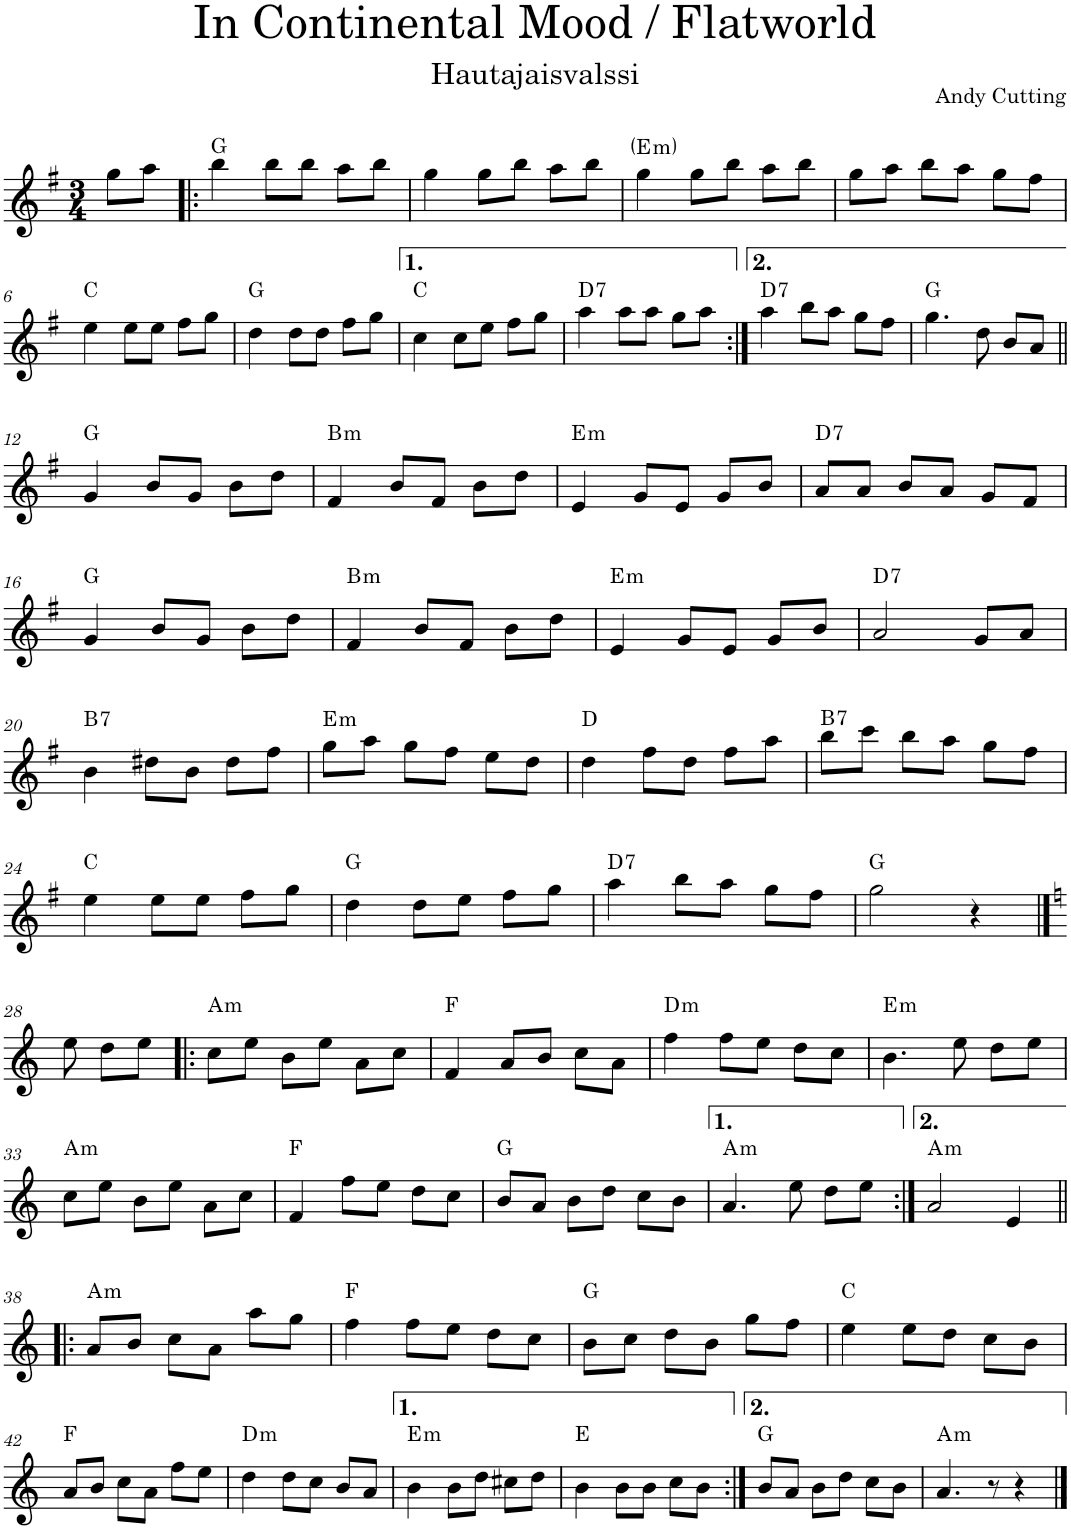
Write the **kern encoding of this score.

**kern	**harte
*part1	*part1
*staff1	*
*I"Violin	*
*I'Vln.	*
*clefG2	*
*k[f#]	*
*M3/4	*
=1	=1
8gg\L	.
8aa\J	.
=2!|:	=2!|:
4bb\	G:maj
8bb\L	.
8bb\J	.
8aa\L	.
8bb\J	.
=3	=3
4gg\	.
8gg\L	.
8bb\J	.
8aa\L	.
8bb\J	.
=4	=4
!	!LO:H:kt=m
4gg\	E:min
8gg\L	.
8bb\J	.
8aa\L	.
8bb\J	.
=5	=5
8gg\L	.
8aa\J	.
8bb\L	.
8aa\J	.
8gg\L	.
8ff#\J	.
!!LO:LB:g=z
=6	=6
4ee\	C:maj
8ee\L	.
8ee\J	.
8ff#\L	.
8gg\J	.
=7	=7
4dd\	G:maj
8dd\L	.
8dd\J	.
8ff#\L	.
8gg\J	.
=8	=8
4cc\	C:maj
8cc\L	.
8ee\J	.
8ff#\L	.
8gg\J	.
=9	=9
!	!LO:H:kt=7
4aa\	D:7
8aa\L	.
8aa\J	.
8gg\L	.
8aa\J	.
=10:|!	=10:|!
!	!LO:H:kt=7
4aa\	D:7
8bb\L	.
8aa\J	.
8gg\L	.
8ff#\J	.
=11	=11
4.gg\	G:maj
8dd\	.
8b/L	.
8a/J	.
!!LO:LB:g=z
=12||	=12||
4g/	G:maj
8b/L	.
8g/J	.
8b\L	.
8dd\J	.
=13	=13
!	!LO:H:kt=m
4f#/	B:min
8b/L	.
8f#/J	.
8b\L	.
8dd\J	.
=14	=14
!	!LO:H:kt=m
4e/	E:min
8g/L	.
8e/J	.
8g/L	.
8b/J	.
=15	=15
!	!LO:H:kt=7
8a/L	D:7
8a/J	.
8b/L	.
8a/J	.
8g/L	.
8f#/J	.
!!LO:LB:g=z
=16	=16
4g/	G:maj
8b/L	.
8g/J	.
8b\L	.
8dd\J	.
=17	=17
!	!LO:H:kt=m
4f#/	B:min
8b/L	.
8f#/J	.
8b\L	.
8dd\J	.
=18	=18
!	!LO:H:kt=m
4e/	E:min
8g/L	.
8e/J	.
8g/L	.
8b/J	.
=19	=19
!	!LO:H:kt=7
2a/	D:7
8g/L	.
8a/J	.
!!LO:LB:g=z
=20	=20
!	!LO:H:kt=7
4b\	B:7
8dd#X\L	.
8b\J	.
8dd#\L	.
8ff#\J	.
=21	=21
!	!LO:H:kt=m
8gg\L	E:min
8aa\J	.
8gg\L	.
8ff#\J	.
8ee\L	.
8dd\J	.
=22	=22
4dd\	D:maj
8ff#\L	.
8dd\J	.
8ff#\L	.
8aa\J	.
=23	=23
!	!LO:H:kt=7
8bb\L	B:7
8ccc\J	.
8bb\L	.
8aa\J	.
8gg\L	.
8ff#\J	.
!!LO:LB:g=z
=24	=24
4ee\	C:maj
8ee\L	.
8ee\J	.
8ff#\L	.
8gg\J	.
=25	=25
4dd\	G:maj
8dd\L	.
8ee\J	.
8ff#\L	.
8gg\J	.
=26	=26
!	!LO:H:kt=7
4aa\	D:7
8bb\L	.
8aa\J	.
8gg\L	.
8ff#\J	.
=27	=27
2gg\	G:maj
4r	.
!!LO:LB:g=z
==28	==28
*k[]	*
8ee\	.
8dd\L	.
8ee\J	.
=29!|:	=29!|:
!	!LO:H:kt=m
8cc\L	A:min
8ee\J	.
8b\L	.
8ee\J	.
8a\L	.
8cc\J	.
=30	=30
4f/	F:maj
8a/L	.
8b/J	.
8cc\L	.
8a\J	.
=31	=31
!	!LO:H:kt=m
4ff\	D:min
8ff\L	.
8ee\J	.
8dd\L	.
8cc\J	.
=32	=32
!	!LO:H:kt=m
4.b\	E:min
8ee\	.
8dd\L	.
8ee\J	.
!!LO:LB:g=z
=33	=33
!	!LO:H:kt=m
8cc\L	A:min
8ee\J	.
8b\L	.
8ee\J	.
8a\L	.
8cc\J	.
=34	=34
4f/	F:maj
8ff\L	.
8ee\J	.
8dd\L	.
8cc\J	.
=35	=35
8b/L	G:maj
8a/J	.
8b\L	.
8dd\J	.
8cc\L	.
8b\J	.
=36	=36
!	!LO:H:kt=m
4.a/	A:min
8ee\	.
8dd\L	.
8ee\J	.
=37:|!	=37:|!
!	!LO:H:kt=m
2a/	A:min
4e/	.
!!LO:LB:g=z
=38!|:	=38!|:
!	!LO:H:kt=m
8a/L	A:min
8b/J	.
8cc\L	.
8a\J	.
8aa\L	.
8gg\J	.
=39	=39
4ff\	F:maj
8ff\L	.
8ee\J	.
8dd\L	.
8cc\J	.
=40	=40
8b\L	G:maj
8cc\J	.
8dd\L	.
8b\J	.
8gg\L	.
8ff\J	.
=41	=41
4ee\	C:maj
8ee\L	.
8dd\J	.
8cc\L	.
8b\J	.
!!LO:LB:g=z
=42	=42
8a/L	F:maj
8b/J	.
8cc\L	.
8a\J	.
8ff\L	.
8ee\J	.
=43	=43
!	!LO:H:kt=m
4dd\	D:min
8dd\L	.
8cc\J	.
8b/L	.
8a/J	.
=44	=44
!	!LO:H:kt=m
4b\	E:min
8b\L	.
8dd\J	.
8cc#X\L	.
8dd\J	.
=45	=45
4b\	E:maj
8b\L	.
8b\J	.
8cc\L	.
8b\J	.
=46:|!	=46:|!
8b/L	G:maj
8a/J	.
8b\L	.
8dd\J	.
8cc\L	.
8b\J	.
=47	=47
!	!LO:H:kt=m
4.a/	A:min
8r	.
4r	.
==	==
*-	*-
